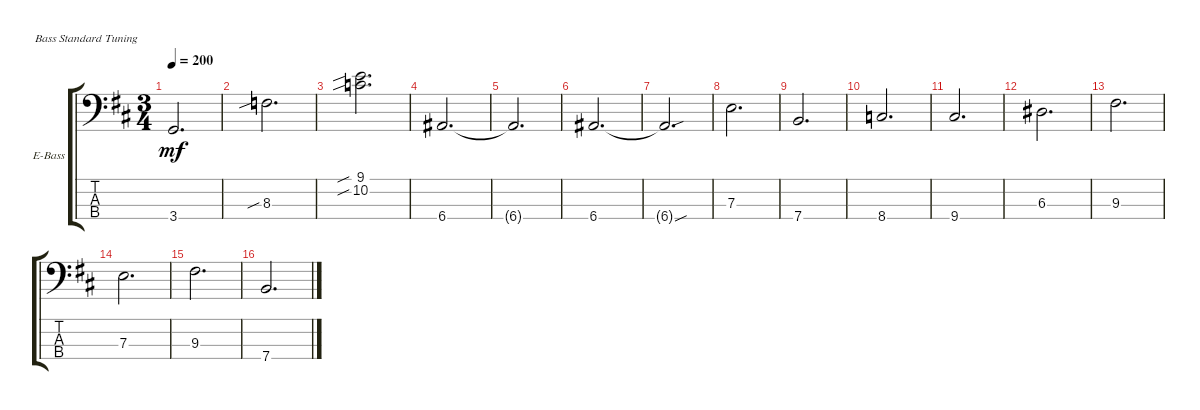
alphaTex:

\defaultSystemsLayout 4
\bracketExtendMode groupsimilarinstruments
\firstSystemTrackNameOrientation horizontal
\otherSystemsTrackNameOrientation horizontal
\track ("Electric Bass" "E-Bass") {instrument electricbassfinger}
\staff {score tabs}
\tuning (G2 D2 A1 E1)
\ts (3 4)
\tempo 200
\clef f4
\ks d
3.4.2{d dy mf} |
8.3{sib}.2{d} |
(9.1{sib} 10.2{sib}).2{d} |
6.4.2{d} |
6.4{t}.2{d} |
6.4.2{d} |
6.4{sou t}.2{d} |
7.3.2{d} |
7.4.2{d} |
8.4.2{d} |
9.4.2{d} |
6.3.2{d} |
9.3.2{d} |
7.3.2{d} |
9.3.2{d} |
7.4.2{d}
